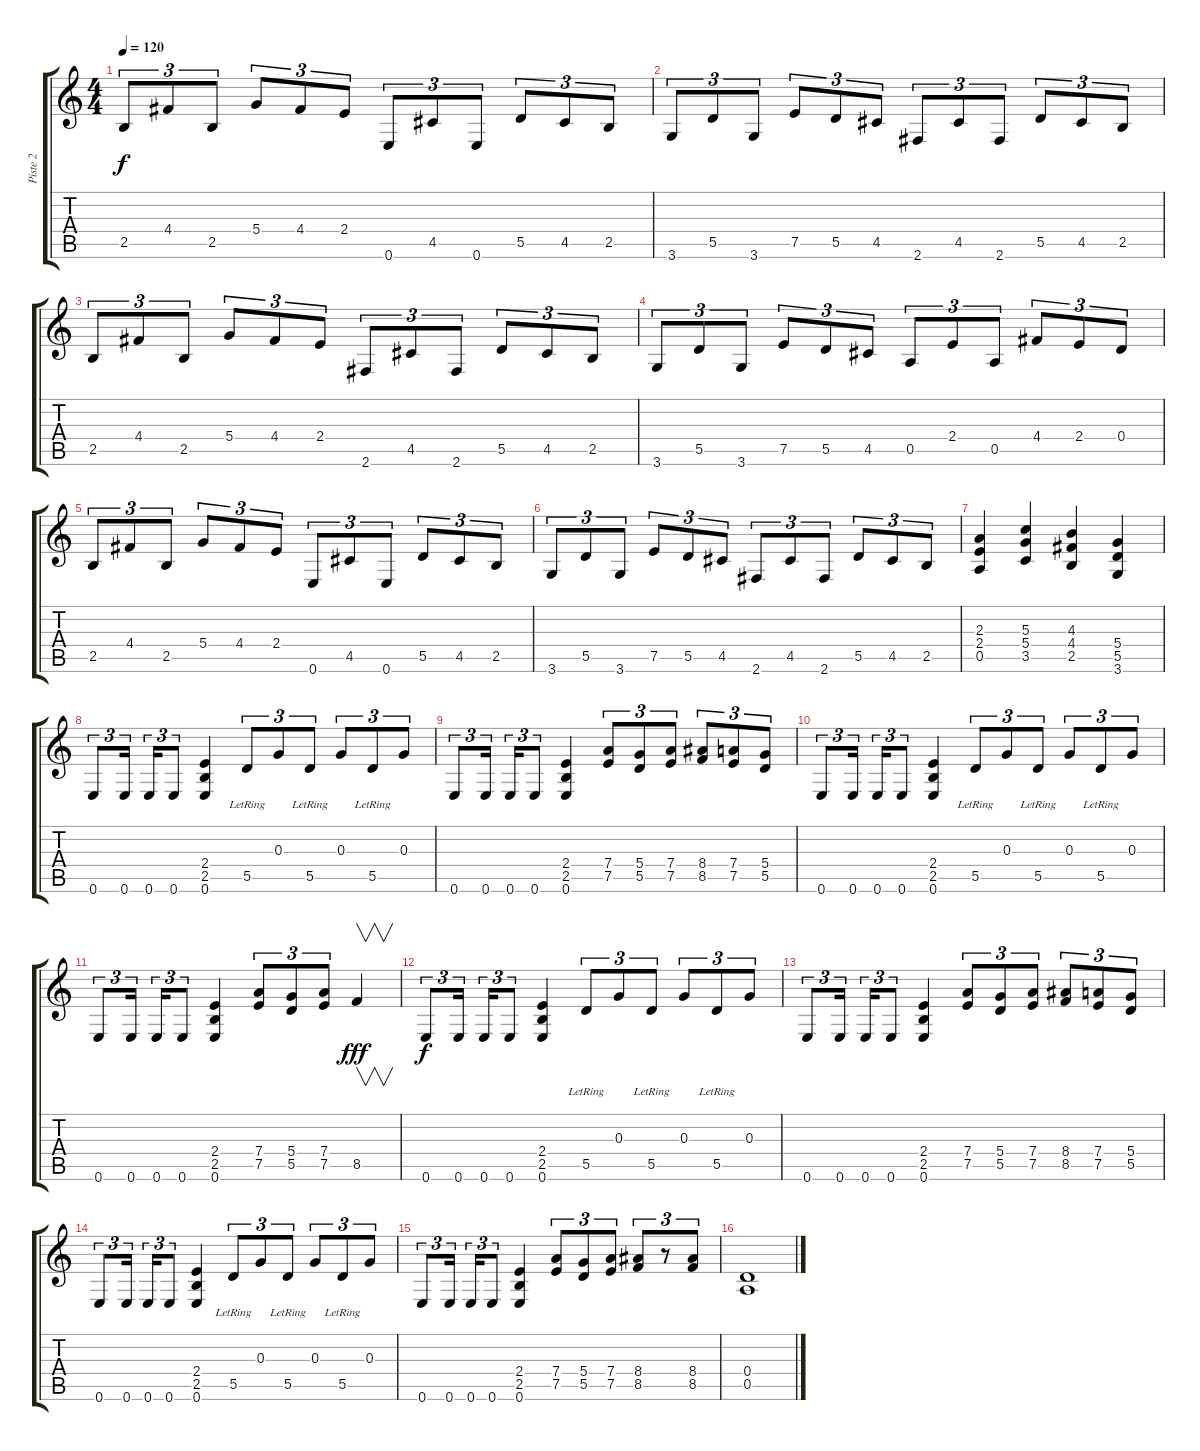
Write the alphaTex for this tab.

\track ("Piste 2" "Piste 2") {instrument overdrivenguitar}
\staff {score tabs}
\tuning (E4 B3 G3 D3 A2 E2) {hide}
\ts (4 4)
\tempo 120
\clef g2
\ks c
2.5.8{tu (3 2) dy f} 4.4.8{tu (3 2)} 2.5.8{tu (3 2)} 5.4.8{tu (3 2)} 4.4.8{tu (3 2)} 2.4.8{tu (3 2)} 0.6.8{tu (3 2)} 4.5.8{tu (3 2)} 0.6.8{tu (3 2)} 5.5.8{tu (3 2)} 4.5.8{tu (3 2)} 2.5.8{tu (3 2)} |
3.6.8{tu (3 2)} 5.5.8{tu (3 2)} 3.6.8{tu (3 2)} 7.5.8{tu (3 2)} 5.5.8{tu (3 2)} 4.5.8{tu (3 2)} 2.6.8{tu (3 2)} 4.5.8{tu (3 2)} 2.6.8{tu (3 2)} 5.5.8{tu (3 2)} 4.5.8{tu (3 2)} 2.5.8{tu (3 2)} |
2.5.8{tu (3 2)} 4.4.8{tu (3 2)} 2.5.8{tu (3 2)} 5.4.8{tu (3 2)} 4.4.8{tu (3 2)} 2.4.8{tu (3 2)} 2.6.8{tu (3 2)} 4.5.8{tu (3 2)} 2.6.8{tu (3 2)} 5.5.8{tu (3 2)} 4.5.8{tu (3 2)} 2.5.8{tu (3 2)} |
3.6.8{tu (3 2)} 5.5.8{tu (3 2)} 3.6.8{tu (3 2)} 7.5.8{tu (3 2)} 5.5.8{tu (3 2)} 4.5.8{tu (3 2)} 0.5.8{tu (3 2)} 2.4.8{tu (3 2)} 0.5.8{tu (3 2)} 4.4.8{tu (3 2)} 2.4.8{tu (3 2)} 0.4.8{tu (3 2)} |
2.5.8{tu (3 2)} 4.4.8{tu (3 2)} 2.5.8{tu (3 2)} 5.4.8{tu (3 2)} 4.4.8{tu (3 2)} 2.4.8{tu (3 2)} 0.6.8{tu (3 2)} 4.5.8{tu (3 2)} 0.6.8{tu (3 2)} 5.5.8{tu (3 2)} 4.5.8{tu (3 2)} 2.5.8{tu (3 2)} |
3.6.8{tu (3 2)} 5.5.8{tu (3 2)} 3.6.8{tu (3 2)} 7.5.8{tu (3 2)} 5.5.8{tu (3 2)} 4.5.8{tu (3 2)} 2.6.8{tu (3 2)} 4.5.8{tu (3 2)} 2.6.8{tu (3 2)} 5.5.8{tu (3 2)} 4.5.8{tu (3 2)} 2.5.8{tu (3 2)} |
(2.3 2.4 0.5).4 (5.3 5.4 3.5).4 (4.3 4.4 2.5).4 (5.4 5.5 3.6).4 |
0.6.8{tu (3 2)} 0.6.16{tu (3 2)} 0.6.16{tu (3 2)} 0.6.8{tu (3 2)} (2.4 2.5 0.6).4 5.5{lr}.8{tu (3 2)} 0.3.8{tu (3 2)} 5.5{lr}.8{tu (3 2)} 0.3.8{tu (3 2)} 5.5{lr}.8{tu (3 2)} 0.3.8{tu (3 2)} |
0.6.8{tu (3 2)} 0.6.16{tu (3 2)} 0.6.16{tu (3 2)} 0.6.8{tu (3 2)} (2.4 2.5 0.6).4 (7.4 7.5).8{tu (3 2)} (5.4 5.5).8{tu (3 2)} (7.4 7.5).8{tu (3 2)} (8.4 8.5).8{tu (3 2)} (7.4 7.5).8{tu (3 2)} (5.4 5.5).8{tu (3 2)} |
0.6.8{tu (3 2)} 0.6.16{tu (3 2)} 0.6.16{tu (3 2)} 0.6.8{tu (3 2)} (2.4 2.5 0.6).4 5.5{lr}.8{tu (3 2)} 0.3.8{tu (3 2)} 5.5{lr}.8{tu (3 2)} 0.3.8{tu (3 2)} 5.5{lr}.8{tu (3 2)} 0.3.8{tu (3 2)} |
0.6.8{tu (3 2)} 0.6.16{tu (3 2)} 0.6.16{tu (3 2)} 0.6.8{tu (3 2)} (2.4 2.5 0.6).4 (7.4 7.5).8{tu (3 2)} (5.4 5.5).8{tu (3 2)} (7.4 7.5).8{tu (3 2)} 8.5.4{v dy fff instrument guitarharmonics} |
0.6.8{tu (3 2) dy f instrument overdrivenguitar} 0.6.16{tu (3 2)} 0.6.16{tu (3 2)} 0.6.8{tu (3 2)} (2.4 2.5 0.6).4 5.5{lr}.8{tu (3 2)} 0.3.8{tu (3 2)} 5.5{lr}.8{tu (3 2)} 0.3.8{tu (3 2)} 5.5{lr}.8{tu (3 2)} 0.3.8{tu (3 2)} |
0.6.8{tu (3 2)} 0.6.16{tu (3 2)} 0.6.16{tu (3 2)} 0.6.8{tu (3 2)} (2.4 2.5 0.6).4 (7.4 7.5).8{tu (3 2)} (5.4 5.5).8{tu (3 2)} (7.4 7.5).8{tu (3 2)} (8.4 8.5).8{tu (3 2)} (7.4 7.5).8{tu (3 2)} (5.4 5.5).8{tu (3 2)} |
0.6.8{tu (3 2)} 0.6.16{tu (3 2)} 0.6.16{tu (3 2)} 0.6.8{tu (3 2)} (2.4 2.5 0.6).4 5.5{lr}.8{tu (3 2)} 0.3.8{tu (3 2)} 5.5{lr}.8{tu (3 2)} 0.3.8{tu (3 2)} 5.5{lr}.8{tu (3 2)} 0.3.8{tu (3 2)} |
0.6.8{tu (3 2)} 0.6.16{tu (3 2)} 0.6.16{tu (3 2)} 0.6.8{tu (3 2)} (2.4 2.5 0.6).4 (7.4 7.5).8{tu (3 2)} (5.4 5.5).8{tu (3 2)} (7.4 7.5).8{tu (3 2)} (8.4 8.5).8{tu (3 2)} r.8{tu (3 2)} (8.4 8.5).8{tu (3 2)} |
(0.4 0.5).1{volume 6 instrument overdrivenguitar}
